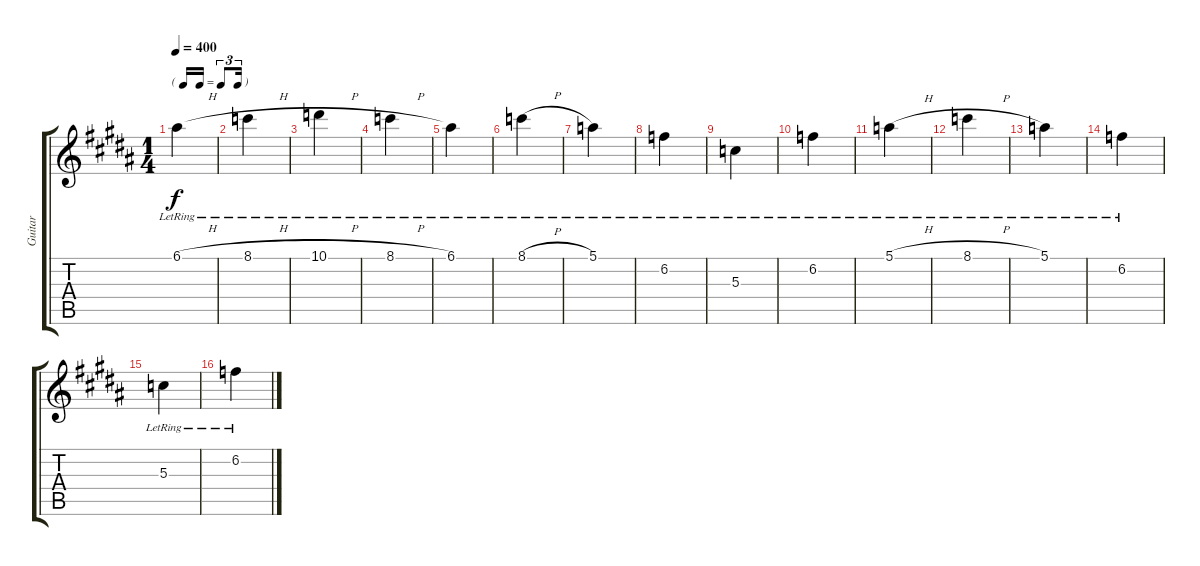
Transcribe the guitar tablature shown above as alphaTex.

\track ("Guitar" "Guitar") {instrument distortionguitar}
\staff {score tabs}
\tuning (E4 B3 G3 D3 A2 E2) {hide}
\ts (1 4)
\tf triplet16th
\tempo 400
\clef g2
\ks b
6.1{h lr}.4{dy f} |
8.1{h lr}.4 |
10.1{h lr}.4 |
8.1{h lr}.4 |
6.1{lr}.4 |
8.1{h lr}.4 |
5.1{lr}.4 |
6.2{lr}.4 |
5.3{lr}.4 |
6.2{lr}.4 |
5.1{h lr}.4 |
8.1{h lr}.4 |
5.1{lr}.4 |
6.2{lr}.4 |
5.3{lr}.4 |
6.2{lr}.4
